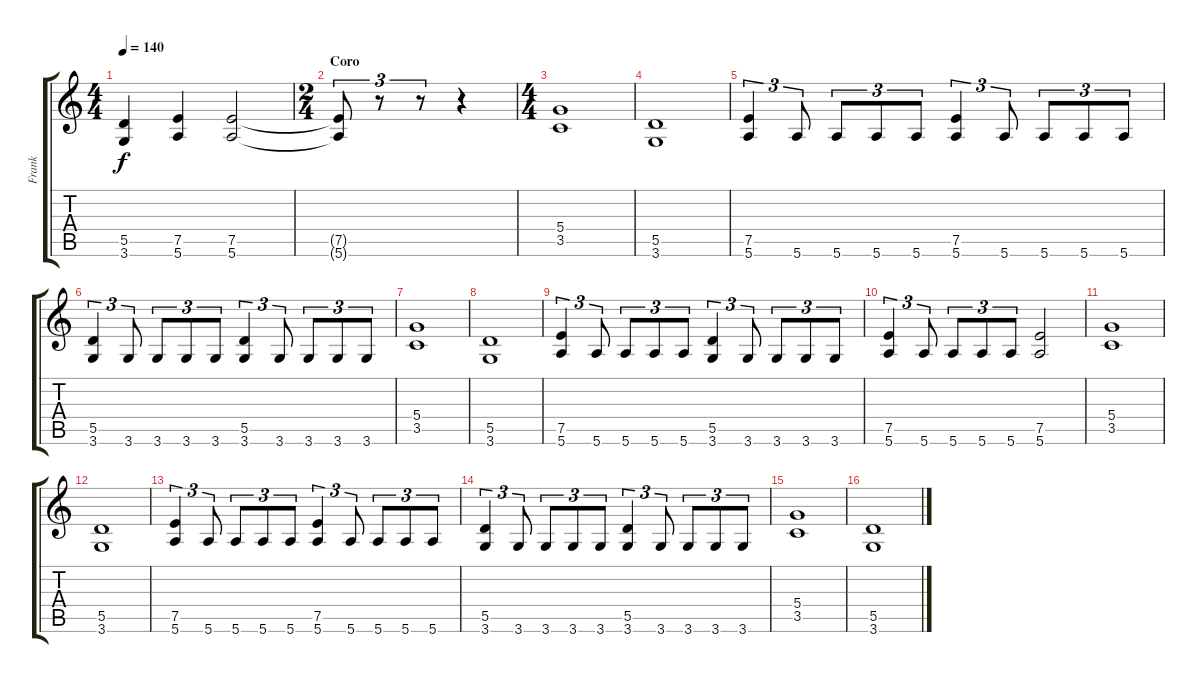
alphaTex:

\track ("Frank" "Frank") {instrument overdrivenguitar}
\staff {score tabs}
\tuning (E4 B3 G3 D3 A2 E2) {hide}
\ts (4 4)
\tempo 140
\clef g2
\ks c
(5.5 3.6).4{dy f} (7.5 5.6).4 (7.5 5.6).2 |
\ts (2 4)
\section ("" "Coro")
(7.5{t} 5.6{t}).8{tu (3 2)} r.8{tu (3 2)} r.8{tu (3 2)} r.4 |
\ts (4 4)
(5.4 3.5).1 |
(5.5 3.6).1 |
(7.5 5.6).4{tu (3 2)} 5.6.8{tu (3 2)} 5.6.8{tu (3 2)} 5.6.8{tu (3 2)} 5.6.8{tu (3 2)} (7.5 5.6).4{tu (3 2)} 5.6.8{tu (3 2)} 5.6.8{tu (3 2)} 5.6.8{tu (3 2)} 5.6.8{tu (3 2)} |
(5.5 3.6).4{tu (3 2)} 3.6.8{tu (3 2)} 3.6.8{tu (3 2)} 3.6.8{tu (3 2)} 3.6.8{tu (3 2)} (5.5 3.6).4{tu (3 2)} 3.6.8{tu (3 2)} 3.6.8{tu (3 2)} 3.6.8{tu (3 2)} 3.6.8{tu (3 2)} |
(5.4 3.5).1 |
(5.5 3.6).1 |
(7.5 5.6).4{tu (3 2)} 5.6.8{tu (3 2)} 5.6.8{tu (3 2)} 5.6.8{tu (3 2)} 5.6.8{tu (3 2)} (5.5 3.6).4{tu (3 2)} 3.6.8{tu (3 2)} 3.6.8{tu (3 2)} 3.6.8{tu (3 2)} 3.6.8{tu (3 2)} |
(7.5 5.6).4{tu (3 2)} 5.6.8{tu (3 2)} 5.6.8{tu (3 2)} 5.6.8{tu (3 2)} 5.6.8{tu (3 2)} (7.5 5.6).2 |
(5.4 3.5).1 |
(5.5 3.6).1 |
(7.5 5.6).4{tu (3 2)} 5.6.8{tu (3 2)} 5.6.8{tu (3 2)} 5.6.8{tu (3 2)} 5.6.8{tu (3 2)} (7.5 5.6).4{tu (3 2)} 5.6.8{tu (3 2)} 5.6.8{tu (3 2)} 5.6.8{tu (3 2)} 5.6.8{tu (3 2)} |
(5.5 3.6).4{tu (3 2)} 3.6.8{tu (3 2)} 3.6.8{tu (3 2)} 3.6.8{tu (3 2)} 3.6.8{tu (3 2)} (5.5 3.6).4{tu (3 2)} 3.6.8{tu (3 2)} 3.6.8{tu (3 2)} 3.6.8{tu (3 2)} 3.6.8{tu (3 2)} |
(5.4 3.5).1 |
(5.5 3.6).1
